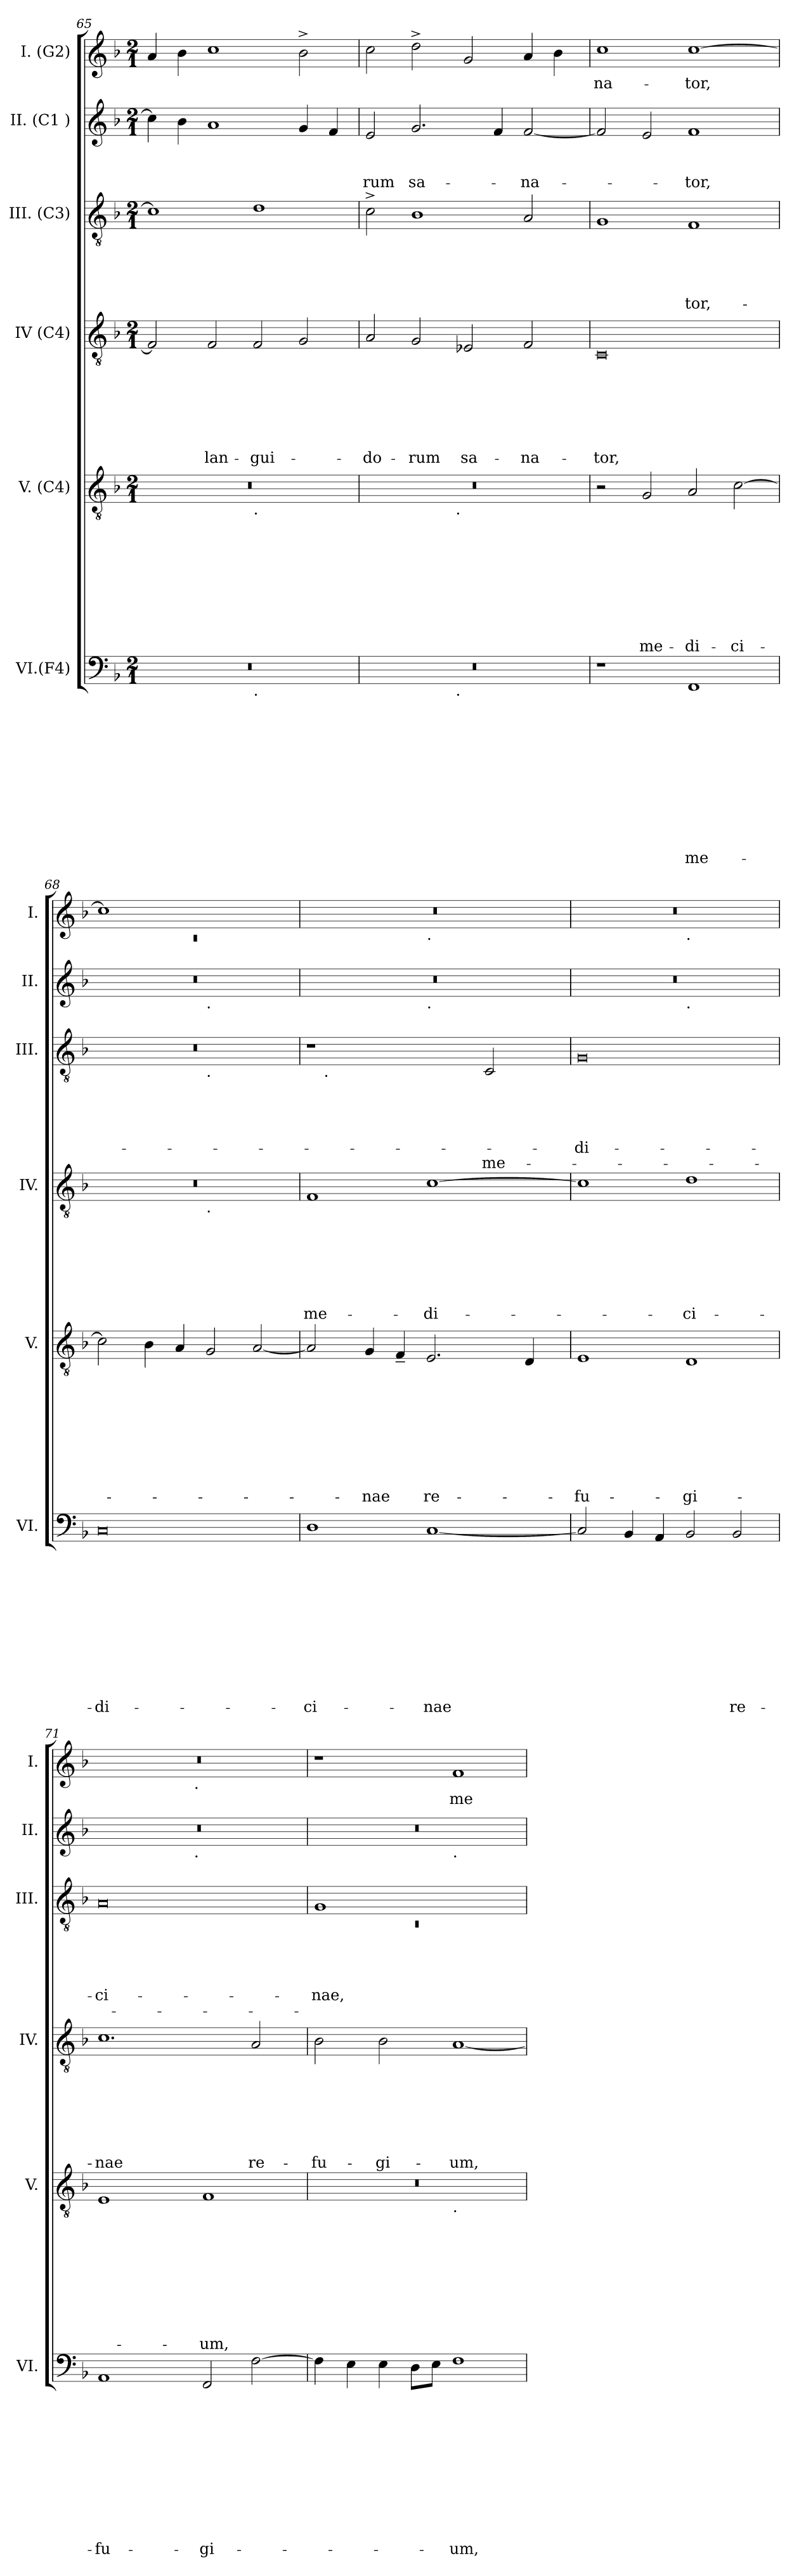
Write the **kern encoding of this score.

**kern	**text	**text	**text	**text	**text	**text	**text	**text	**text	**text	**text	**kern	**text	**text	**text	**text	**text	**text	**text	**text	**text	**kern	**text	**text	**text	**text	**text	**text	**text	**kern	**text	**text	**text	**text	**text	**text	**kern	**text	**text	**text	**kern	**text
*part6	*part6	*part6	*part6	*part6	*part6	*part6	*part6	*part6	*part6	*part6	*part6	*part5	*part5	*part5	*part5	*part5	*part5	*part5	*part5	*part5	*part5	*part4	*part4	*part4	*part4	*part4	*part4	*part4	*part4	*part3	*part3	*part3	*part3	*part3	*part3	*part3	*part2	*part2	*part2	*part2	*part1	*part1
*staff6	*staff6	*staff6	*staff6	*staff6	*staff6	*staff6	*staff6	*staff6	*staff6	*staff6	*staff6	*staff5	*staff5	*staff5	*staff5	*staff5	*staff5	*staff5	*staff5	*staff5	*staff5	*staff4	*staff4	*staff4	*staff4	*staff4	*staff4	*staff4	*staff4	*staff3	*staff3	*staff3	*staff3	*staff3	*staff3	*staff3	*staff2	*staff2	*staff2	*staff2	*staff1	*staff1
*I"VI.(F4)	*	*	*	*	*	*	*	*	*	*	*	*I"V. (C4)	*	*	*	*	*	*	*	*	*	*I"IV (C4)	*	*	*	*	*	*	*	*I"III. (C3)	*	*	*	*	*	*	*I"II. (C1 )	*	*	*	*I"I. (G2)	*
*I'VI.	*	*	*	*	*	*	*	*	*	*	*	*I'V.	*	*	*	*	*	*	*	*	*	*I'IV.	*	*	*	*	*	*	*	*I'III.	*	*	*	*	*	*	*I'II.	*	*	*	*I'I.	*
*clefF4	*	*	*	*	*	*	*	*	*	*	*	*clefGv2	*	*	*	*	*	*	*	*	*	*clefGv2	*	*	*	*	*	*	*	*clefGv2	*	*	*	*	*	*	*clefG2	*	*	*	*clefG2	*
*k[b-]	*	*	*	*	*	*	*	*	*	*	*	*k[b-]	*	*	*	*	*	*	*	*	*	*k[b-]	*	*	*	*	*	*	*	*k[b-]	*	*	*	*	*	*	*k[b-]	*	*	*	*k[b-]	*
*F:	*	*	*	*	*	*	*	*	*	*	*	*F:	*	*	*	*	*	*	*	*	*	*F:	*	*	*	*	*	*	*	*F:	*	*	*	*	*	*	*F:	*	*	*	*F:	*
*M2/1	*	*	*	*	*	*	*	*	*	*	*	*M2/1	*	*	*	*	*	*	*	*	*	*M2/1	*	*	*	*	*	*	*	*M2/1	*	*	*	*	*	*	*M2/1	*	*	*	*M2/1	*
=65	=65	=65	=65	=65	=65	=65	=65	=65	=65	=65	=65	=65	=65	=65	=65	=65	=65	=65	=65	=65	=65	=65	=65	=65	=65	=65	=65	=65	=65	=65	=65	=65	=65	=65	=65	=65	=65	=65	=65	=65	=65	=65
*^	*	*	*	*	*	*	*	*	*	*	*	*^	*	*	*	*	*	*	*	*	*	*	*	*	*	*	*	*	*	*	*	*	*	*	*	*	*	*	*	*	*	*
0r	1ryy	.	.	.	.	.	.	.	.	.	.	.	0r	1ryy	.	.	.	.	.	.	.	.	.	2F/]	.	.	.	.	.	.	.	1c]	.	.	.	.	.	.	4cc\]	.	.	.	4a/	.
.	.	.	.	.	.	.	.	.	.	.	.	.	.	.	.	.	.	.	.	.	.	.	.	.	.	.	.	.	.	.	.	.	.	.	.	.	.	.	4b-\	.	.	.	4b-\	.
!	!	!	!	!	!	!	!	!	!	!	!	!	!	!	!	!	!	!	!	!	!	!	!	!	!	!	!	!	!	!	!LO:LY:b	!	!	!	!	!	!	!	!	!	!	!	!	!
.	.	.	.	.	.	.	.	.	.	.	.	.	.	.	.	.	.	.	.	.	.	.	.	2F/	.	.	.	.	.	.	lan-	.	.	.	.	.	.	.	1a	.	.	.	1cc	.
!	!	!	!	!	!	!	!	!	!	!	!	!	!	!LO:TX:b:t=.	!	!	!	!	!	!	!	!	!	!	!	!	!	!	!	!	!	!	!	!	!	!	!	!	!	!	!	!	!	!
!	!LO:TX:b:t=.	!	!	!	!	!	!	!	!	!	!	!	!	!	!	!	!	!	!	!	!	!	!	!	!	!	!	!	!	!	!	!	!	!	!	!	!	!	!	!	!	!	!	!
!	!	!	!	!	!	!	!	!	!	!	!	!	!	!	!	!	!	!	!	!	!	!	!	!	!	!	!	!	!	!	!LO:LY:b	!	!	!	!	!	!	!	!	!	!	!	!	!
.	1ryy	.	.	.	.	.	.	.	.	.	.	.	.	1ryy	.	.	.	.	.	.	.	.	.	2F/	.	.	.	.	.	.	-gui-	1d	.	.	.	.	.	.	.	.	.	.	.	.
.	.	.	.	.	.	.	.	.	.	.	.	.	.	.	.	.	.	.	.	.	.	.	.	2G/	.	.	.	.	.	.	.	.	.	.	.	.	.	.	4g/	.	.	.	2b-^>\	.
.	.	.	.	.	.	.	.	.	.	.	.	.	.	.	.	.	.	.	.	.	.	.	.	.	.	.	.	.	.	.	.	.	.	.	.	.	.	.	4f/	.	.	.	.	.
=66	=66	=66	=66	=66	=66	=66	=66	=66	=66	=66	=66	=66	=66	=66	=66	=66	=66	=66	=66	=66	=66	=66	=66	=66	=66	=66	=66	=66	=66	=66	=66	=66	=66	=66	=66	=66	=66	=66	=66	=66	=66	=66	=66	=66
!	!	!	!	!	!	!	!	!	!	!	!	!	!	!	!	!	!	!	!	!	!	!	!	!	!	!	!	!	!	!	!LO:LY:b	!	!	!	!	!	!	!	!	!	!	!LO:LY:b	!	!
0r	2ryy	.	.	.	.	.	.	.	.	.	.	.	0r	2ryy	.	.	.	.	.	.	.	.	.	2A/	.	.	.	.	.	.	-do-	2c^>\	.	.	.	.	.	.	2e/	.	.	-rum	2cc\	.
!	!	!	!	!	!	!	!	!	!	!	!	!	!	!	!	!	!	!	!	!	!	!	!	!	!	!	!	!	!	!	!LO:LY:b	!	!	!	!	!	!	!	!	!	!	!LO:LY:b	!	!
.	4...ryy	.	.	.	.	.	.	.	.	.	.	.	.	4...ryy	.	.	.	.	.	.	.	.	.	2G/	.	.	.	.	.	.	-rum	1B-	.	.	.	.	.	.	2.g/	.	.	sa-	2dd^>\	.
!	!	!	!	!	!	!	!	!	!	!	!	!	!	!LO:TX:b:t=.	!	!	!	!	!	!	!	!	!	!	!	!	!	!	!	!	!	!	!	!	!	!	!	!	!	!	!	!	!	!
!	!LO:TX:b:t=.	!	!	!	!	!	!	!	!	!	!	!	!	!	!	!	!	!	!	!	!	!	!	!	!	!	!	!	!	!	!	!	!	!	!	!	!	!	!	!	!	!	!	!
.	1ryy	.	.	.	.	.	.	.	.	.	.	.	.	1ryy	.	.	.	.	.	.	.	.	.	.	.	.	.	.	.	.	.	.	.	.	.	.	.	.	.	.	.	.	.	.
!	!	!	!	!	!	!	!	!	!	!	!	!	!	!	!	!	!	!	!	!	!	!	!	!	!	!	!	!	!	!	!LO:LY:b	!	!	!	!	!	!	!	!	!	!	!	!	!
.	.	.	.	.	.	.	.	.	.	.	.	.	.	.	.	.	.	.	.	.	.	.	.	2E-X/	.	.	.	.	.	.	sa-	.	.	.	.	.	.	.	.	.	.	.	2g/	.
.	.	.	.	.	.	.	.	.	.	.	.	.	.	.	.	.	.	.	.	.	.	.	.	.	.	.	.	.	.	.	.	.	.	.	.	.	.	.	4f/	.	.	.	.	.
!	!	!	!	!	!	!	!	!	!	!	!	!	!	!	!	!	!	!	!	!	!	!	!	!	!	!	!	!	!	!	!LO:LY:b	!	!	!	!	!	!	!	!	!	!	!LO:LY:b	!	!
.	.	.	.	.	.	.	.	.	.	.	.	.	.	.	.	.	.	.	.	.	.	.	.	2F/	.	.	.	.	.	.	-na-	2A/	.	.	.	.	.	.	[<2f/	.	.	-na-	4a/	.
.	.	.	.	.	.	.	.	.	.	.	.	.	.	.	.	.	.	.	.	.	.	.	.	.	.	.	.	.	.	.	.	.	.	.	.	.	.	.	.	.	.	.	4b-\	.
.	32ryy	.	.	.	.	.	.	.	.	.	.	.	.	32ryy	.	.	.	.	.	.	.	.	.	.	.	.	.	.	.	.	.	.	.	.	.	.	.	.	.	.	.	.	.	.
!!LO:LB:g=z
=67	=67	=67	=67	=67	=67	=67	=67	=67	=67	=67	=67	=67	=67	=67	=67	=67	=67	=67	=67	=67	=67	=67	=67	=67	=67	=67	=67	=67	=67	=67	=67	=67	=67	=67	=67	=67	=67	=67	=67	=67	=67	=67	=67	=67
!	!	!	!	!	!	!	!	!	!	!	!	!	!	!	!	!	!	!	!	!	!	!	!	!	!	!	!	!	!	!	!LO:LY:b	!	!	!	!	!	!	!	!	!	!	!	!	!LO:LY:b
*v	*v	*	*	*	*	*	*	*	*	*	*	*	*	*	*	*	*	*	*	*	*	*	*	*	*	*	*	*	*	*	*	*	*	*	*	*	*	*	*	*	*	*	*	*
*	*	*	*	*	*	*	*	*	*	*	*	*v	*v	*	*	*	*	*	*	*	*	*	*	*	*	*	*	*	*	*	*	*	*	*	*	*	*	*	*	*	*	*	*
1r	.	.	.	.	.	.	.	.	.	.	.	2r	.	.	.	.	.	.	.	.	.	0C	.	.	.	.	.	.	-tor,	1G	.	.	.	.	.	.	2f/]	.	.	.	1cc	-na-
!	!	!	!	!	!	!	!	!	!	!	!	!	!	!	!	!	!	!	!	!	!LO:LY:b	!	!	!	!	!	!	!	!	!	!	!	!	!	!	!	!	!	!	!	!	!
.	.	.	.	.	.	.	.	.	.	.	.	2G/	.	.	.	.	.	.	.	.	me-	.	.	.	.	.	.	.	.	.	.	.	.	.	.	.	2e/	.	.	.	.	.
!	!	!	!	!	!	!	!	!	!	!	!LO:LY:b	!	!	!	!	!	!	!	!	!	!LO:LY:b	!	!	!	!	!	!	!	!	!	!	!	!	!	!LO:LY:b	!	!	!	!	!LO:LY:b	!	!LO:LY:b
1FF	.	.	.	.	.	.	.	.	.	.	me-	2A/	.	.	.	.	.	.	.	.	-di-	.	.	.	.	.	.	.	.	1F	.	.	.	.	-tor,-	.	1f	.	.	-tor,	[>1cc	-tor,
!	!	!	!	!	!	!	!	!	!	!	!	!	!	!	!	!	!	!	!	!	!LO:LY:b	!	!	!	!	!	!	!	!	!	!	!	!	!	!	!	!	!	!	!	!	!
.	.	.	.	.	.	.	.	.	.	.	.	[>2c\	.	.	.	.	.	.	.	.	-ci-	.	.	.	.	.	.	.	.	.	.	.	.	.	.	.	.	.	.	.	.	.
=68	=68	=68	=68	=68	=68	=68	=68	=68	=68	=68	=68	=68	=68	=68	=68	=68	=68	=68	=68	=68	=68	=68	=68	=68	=68	=68	=68	=68	=68	=68	=68	=68	=68	=68	=68	=68	=68	=68	=68	=68	=68	=68
*	*	*	*	*	*	*	*	*	*	*	*	*	*	*	*	*	*	*	*	*	*	*	*	*	*	*	*	*	*	*	*	*	*	*	*	*	*	*	*	*	*^	*
!	!	!	!	!	!	!	!	!	!	!	!LO:LY:b:rj	!	!	!	!	!	!	!	!	!	!	!	!	!	!	!	!	!	!	!	!	!	!	!	!	!	!	!	!	!	!	!LO:N:vis=1	!
*	*	*	*	*	*	*	*	*	*	*	*	*	*	*	*	*	*	*	*	*	*	*^	*	*	*	*	*	*	*	*^	*	*	*	*	*	*	*^	*	*	*	*	*	*
0C	.	.	.	.	.	.	.	.	.	.	-di-	2c\]	.	.	.	.	.	.	.	.	.	0r	1ryy	.	.	.	.	.	.	.	0r	1ryy	.	.	.	.	.	.	0r	1ryy	.	.	.	1cc]	0rc	.
.	.	.	.	.	.	.	.	.	.	.	.	4B-\	.	.	.	.	.	.	.	.	.	.	.	.	.	.	.	.	.	.	.	.	.	.	.	.	.	.	.	.	.	.	.	.	.	.
.	.	.	.	.	.	.	.	.	.	.	.	4A/	.	.	.	.	.	.	.	.	.	.	.	.	.	.	.	.	.	.	.	.	.	.	.	.	.	.	.	.	.	.	.	.	.	.
!	!	!	!	!	!	!	!	!	!	!	!	!	!	!	!	!	!	!	!	!	!	!	!	!	!	!	!	!	!	!	!	!	!	!	!	!	!	!	!	!LO:TX:b:t=.	!	!	!	!	!	!
!	!	!	!	!	!	!	!	!	!	!	!	!	!	!	!	!	!	!	!	!	!	!	!	!	!	!	!	!	!	!	!	!LO:TX:b:t=.	!	!	!	!	!	!	!	!	!	!	!	!	!	!
!	!	!	!	!	!	!	!	!	!	!	!	!	!	!	!	!	!	!	!	!	!	!	!LO:TX:b:t=.	!	!	!	!	!	!	!	!	!	!	!	!	!	!	!	!	!	!	!	!	!	!	!
.	.	.	.	.	.	.	.	.	.	.	.	2G/	.	.	.	.	.	.	.	.	.	.	1ryy	.	.	.	.	.	.	.	.	1ryy	.	.	.	.	.	.	.	1ryy	.	.	.	1ryy	.	.
.	.	.	.	.	.	.	.	.	.	.	.	[<2A/	.	.	.	.	.	.	.	.	.	.	.	.	.	.	.	.	.	.	.	.	.	.	.	.	.	.	.	.	.	.	.	.	.	.
=69	=69	=69	=69	=69	=69	=69	=69	=69	=69	=69	=69	=69	=69	=69	=69	=69	=69	=69	=69	=69	=69	=69	=69	=69	=69	=69	=69	=69	=69	=69	=69	=69	=69	=69	=69	=69	=69	=69	=69	=69	=69	=69	=69	=69	=69	=69
!	!	!	!	!	!	!	!	!	!	!	!LO:LY:b	!	!	!	!	!	!	!	!	!	!	!	!	!	!	!	!	!	!	!LO:LY:b	!	!	!	!	!	!	!	!	!	!	!	!	!	!	!	!
*	*	*	*	*	*	*	*	*	*	*	*	*	*	*	*	*	*	*	*	*	*	*v	*v	*	*	*	*	*	*	*	*	*	*	*	*	*	*	*	*	*	*	*	*	*	*	*
1D	.	.	.	.	.	.	.	.	.	.	-ci-	2A/]	.	.	.	.	.	.	.	.	.	1F	.	.	.	.	.	.	me-	1r	16.ryy	.	.	.	.	.	.	0r	1ryy	.	.	.	0r	1ryy	.
!	!	!	!	!	!	!	!	!	!	!	!	!	!	!	!	!	!	!	!	!	!	!	!	!	!	!	!	!	!	!	!LO:TX:b:t=.	!	!	!	!	!	!	!	!	!	!	!	!	!	!
.	.	.	.	.	.	.	.	.	.	.	.	.	.	.	.	.	.	.	.	.	.	.	.	.	.	.	.	.	.	.	1ryy	.	.	.	.	.	.	.	.	.	.	.	.	.	.
!	!	!	!	!	!	!	!	!	!	!	!	!	!	!	!	!	!	!	!	!	!LO:LY:b	!	!	!	!	!	!	!	!	!	!	!	!	!	!	!	!	!	!	!	!	!	!	!	!
.	.	.	.	.	.	.	.	.	.	.	.	4G/	.	.	.	.	.	.	.	.	-nae	.	.	.	.	.	.	.	.	.	.	.	.	.	.	.	.	.	.	.	.	.	.	.	.
.	.	.	.	.	.	.	.	.	.	.	.	4F~</	.	.	.	.	.	.	.	.	.	.	.	.	.	.	.	.	.	.	.	.	.	.	.	.	.	.	.	.	.	.	.	.	.
!	!	!	!	!	!	!	!	!	!	!	!	!	!	!	!	!	!	!	!	!	!	!	!	!	!	!	!	!	!	!	!	!	!	!	!	!	!	!	!	!	!	!	!	!LO:TX:b:t=.	!
!	!	!	!	!	!	!	!	!	!	!	!	!	!	!	!	!	!	!	!	!	!	!	!	!	!	!	!	!	!	!	!	!	!	!	!	!	!	!	!LO:TX:b:t=.	!	!	!	!	!	!
!	!	!	!	!	!	!	!	!	!	!	!LO:LY:b	!	!	!	!	!	!	!	!	!	!LO:LY:b	!	!	!	!	!	!	!	!LO:LY:b	!	!	!	!	!	!	!	!	!	!	!	!	!	!	!	!
[<1C	.	.	.	.	.	.	.	.	.	.	-nae	2.E/	.	.	.	.	.	.	.	.	re-	[>1c	.	.	.	.	.	.	-di-	2ryy	.	.	.	.	.	.	.	.	1ryy	.	.	.	.	1ryy	.
.	.	.	.	.	.	.	.	.	.	.	.	.	.	.	.	.	.	.	.	.	.	.	.	.	.	.	.	.	.	.	2ryy	.	.	.	.	.	.	.	.	.	.	.	.	.	.
!	!	!	!	!	!	!	!	!	!	!	!	!	!	!	!	!	!	!	!	!	!	!	!	!	!	!	!	!	!	!	!	!	!	!	!	!	!LO:LY:b	!	!	!	!	!	!	!	!
.	.	.	.	.	.	.	.	.	.	.	.	.	.	.	.	.	.	.	.	.	.	.	.	.	.	.	.	.	.	2C/	.	.	.	.	.	.	me-	.	.	.	.	.	.	.	.
.	.	.	.	.	.	.	.	.	.	.	.	.	.	.	.	.	.	.	.	.	.	.	.	.	.	.	.	.	.	.	4ryy	.	.	.	.	.	.	.	.	.	.	.	.	.	.
.	.	.	.	.	.	.	.	.	.	.	.	4D/	.	.	.	.	.	.	.	.	.	.	.	.	.	.	.	.	.	.	.	.	.	.	.	.	.	.	.	.	.	.	.	.	.
.	.	.	.	.	.	.	.	.	.	.	.	.	.	.	.	.	.	.	.	.	.	.	.	.	.	.	.	.	.	.	8ryy	.	.	.	.	.	.	.	.	.	.	.	.	.	.
.	.	.	.	.	.	.	.	.	.	.	.	.	.	.	.	.	.	.	.	.	.	.	.	.	.	.	.	.	.	.	32ryy	.	.	.	.	.	.	.	.	.	.	.	.	.	.
=70	=70	=70	=70	=70	=70	=70	=70	=70	=70	=70	=70	=70	=70	=70	=70	=70	=70	=70	=70	=70	=70	=70	=70	=70	=70	=70	=70	=70	=70	=70	=70	=70	=70	=70	=70	=70	=70	=70	=70	=70	=70	=70	=70	=70	=70
!	!	!	!	!	!	!	!	!	!	!	!	!	!	!	!	!	!	!	!	!	!LO:LY:b	!	!	!	!	!	!	!	!	!	!	!	!	!	!	!LO:LY:b:rj	!	!	!	!	!	!	!	!	!
*	*	*	*	*	*	*	*	*	*	*	*	*	*	*	*	*	*	*	*	*	*	*	*	*	*	*	*	*	*	*v	*v	*	*	*	*	*	*	*	*	*	*	*	*	*	*
2C/]	.	.	.	.	.	.	.	.	.	.	.	1E	.	.	.	.	.	.	.	.	-fu-	1c]	.	.	.	.	.	.	.	0G	.	.	.	.	-di-	.	0r	1ryy	.	.	.	0r	1ryy	.
4BB-/	.	.	.	.	.	.	.	.	.	.	.	.	.	.	.	.	.	.	.	.	.	.	.	.	.	.	.	.	.	.	.	.	.	.	.	.	.	.	.	.	.	.	.	.
4AA/	.	.	.	.	.	.	.	.	.	.	.	.	.	.	.	.	.	.	.	.	.	.	.	.	.	.	.	.	.	.	.	.	.	.	.	.	.	.	.	.	.	.	.	.
!	!	!	!	!	!	!	!	!	!	!	!	!	!	!	!	!	!	!	!	!	!	!	!	!	!	!	!	!	!	!	!	!	!	!	!	!	!	!	!	!	!	!	!LO:TX:b:t=.	!
!	!	!	!	!	!	!	!	!	!	!	!	!	!	!	!	!	!	!	!	!	!	!	!	!	!	!	!	!	!	!	!	!	!	!	!	!	!	!LO:TX:b:t=.	!	!	!	!	!	!
!	!	!	!	!	!	!	!	!	!	!	!	!	!	!	!	!	!	!	!	!	!LO:LY:b	!	!	!	!	!	!	!	!LO:LY:b	!	!	!	!	!	!	!	!	!	!	!	!	!	!	!
2BB-/	.	.	.	.	.	.	.	.	.	.	.	1D	.	.	.	.	.	.	.	.	-gi-	1d	.	.	.	.	.	.	-ci-	.	.	.	.	.	.	.	.	1ryy	.	.	.	.	1ryy	.
!	!	!	!	!	!	!	!	!	!	!	!LO:LY:b	!	!	!	!	!	!	!	!	!	!	!	!	!	!	!	!	!	!	!	!	!	!	!	!	!	!	!	!	!	!	!	!	!
2BB-/	.	.	.	.	.	.	.	.	.	.	re-	.	.	.	.	.	.	.	.	.	.	.	.	.	.	.	.	.	.	.	.	.	.	.	.	.	.	.	.	.	.	.	.	.
=71	=71	=71	=71	=71	=71	=71	=71	=71	=71	=71	=71	=71	=71	=71	=71	=71	=71	=71	=71	=71	=71	=71	=71	=71	=71	=71	=71	=71	=71	=71	=71	=71	=71	=71	=71	=71	=71	=71	=71	=71	=71	=71	=71	=71
!	!	!	!	!	!	!	!	!	!	!	!LO:LY:b	!	!	!	!	!	!	!	!	!	!	!	!	!	!	!	!	!	!LO:LY:b	!	!	!	!	!	!LO:LY:b:rj	!	!	!	!	!	!	!	!	!
1AA	.	.	.	.	.	.	.	.	.	.	-fu-	1E	.	.	.	.	.	.	.	.	.	1.c	.	.	.	.	.	.	-nae	0A	.	.	.	.	-ci-	.	0r	2ryy	.	.	.	0r	2ryy	.
.	.	.	.	.	.	.	.	.	.	.	.	.	.	.	.	.	.	.	.	.	.	.	.	.	.	.	.	.	.	.	.	.	.	.	.	.	.	4...ryy	.	.	.	.	4...ryy	.
!	!	!	!	!	!	!	!	!	!	!	!	!	!	!	!	!	!	!	!	!	!	!	!	!	!	!	!	!	!	!	!	!	!	!	!	!	!	!	!	!	!	!	!LO:TX:b:t=.	!
!	!	!	!	!	!	!	!	!	!	!	!	!	!	!	!	!	!	!	!	!	!	!	!	!	!	!	!	!	!	!	!	!	!	!	!	!	!	!LO:TX:b:t=.	!	!	!	!	!	!
.	.	.	.	.	.	.	.	.	.	.	.	.	.	.	.	.	.	.	.	.	.	.	.	.	.	.	.	.	.	.	.	.	.	.	.	.	.	1ryy	.	.	.	.	1ryy	.
!	!	!	!	!	!	!	!	!	!	!	!LO:LY:b	!	!	!	!	!	!	!	!	!	!LO:LY:b	!	!	!	!	!	!	!	!	!	!	!	!	!	!	!	!	!	!	!	!	!	!	!
2FF/	.	.	.	.	.	.	.	.	.	.	-gi-	1F	.	.	.	.	.	.	.	.	-um,	.	.	.	.	.	.	.	.	.	.	.	.	.	.	.	.	.	.	.	.	.	.	.
!	!	!	!	!	!	!	!	!	!	!	!	!	!	!	!	!	!	!	!	!	!	!	!	!	!	!	!	!	!LO:LY:b	!	!	!	!	!	!	!	!	!	!	!	!	!	!	!
[<2F\	.	.	.	.	.	.	.	.	.	.	.	.	.	.	.	.	.	.	.	.	.	2A/	.	.	.	.	.	.	re-	.	.	.	.	.	.	.	.	.	.	.	.	.	.	.
.	.	.	.	.	.	.	.	.	.	.	.	.	.	.	.	.	.	.	.	.	.	.	.	.	.	.	.	.	.	.	.	.	.	.	.	.	.	32ryy	.	.	.	.	32ryy	.
!!LO:LB:g=z
=72	=72	=72	=72	=72	=72	=72	=72	=72	=72	=72	=72	=72	=72	=72	=72	=72	=72	=72	=72	=72	=72	=72	=72	=72	=72	=72	=72	=72	=72	=72	=72	=72	=72	=72	=72	=72	=72	=72	=72	=72	=72	=72	=72	=72
*	*	*	*	*	*	*	*	*	*	*	*	*	*	*	*	*	*	*	*	*	*	*	*	*	*	*	*	*	*	*^	*	*	*	*	*	*	*	*	*	*	*	*	*	*
!	!	!	!	!	!	!	!	!	!	!	!	!	!	!	!	!	!	!	!	!	!	!	!	!	!	!	!	!	!LO:LY:b	!	!LO:N:vis=1	!	!	!	!	!LO:LY:b	!	!	!	!	!	!	!	!	!
*	*	*	*	*	*	*	*	*	*	*	*	*^	*	*	*	*	*	*	*	*	*	*	*	*	*	*	*	*	*	*	*	*	*	*	*	*	*	*	*	*	*	*	*v	*v	*
4F\]	.	.	.	.	.	.	.	.	.	.	.	0r	1ryy	.	.	.	.	.	.	.	.	.	2B-\	.	.	.	.	.	.	-fu-	1G	0rC	.	.	.	.	-nae,	.	0r	1ryy	.	.	.	1r	.
4E\	.	.	.	.	.	.	.	.	.	.	.	.	.	.	.	.	.	.	.	.	.	.	.	.	.	.	.	.	.	.	.	.	.	.	.	.	.	.	.	.	.	.	.	.	.
!	!	!	!	!	!	!	!	!	!	!	!	!	!	!	!	!	!	!	!	!	!	!	!	!	!	!	!	!	!	!LO:LY:b	!	!	!	!	!	!	!	!	!	!	!	!	!	!	!
4E\	.	.	.	.	.	.	.	.	.	.	.	.	.	.	.	.	.	.	.	.	.	.	2B-\	.	.	.	.	.	.	-gi-	.	.	.	.	.	.	.	.	.	.	.	.	.	.	.
8D\L	.	.	.	.	.	.	.	.	.	.	.	.	.	.	.	.	.	.	.	.	.	.	.	.	.	.	.	.	.	.	.	.	.	.	.	.	.	.	.	.	.	.	.	.	.
8E\J	.	.	.	.	.	.	.	.	.	.	.	.	.	.	.	.	.	.	.	.	.	.	.	.	.	.	.	.	.	.	.	.	.	.	.	.	.	.	.	.	.	.	.	.	.
!	!	!	!	!	!	!	!	!	!	!	!	!	!	!	!	!	!	!	!	!	!	!	!	!	!	!	!	!	!	!	!	!	!	!	!	!	!	!	!	!LO:TX:b:t=.	!	!	!	!	!
!	!	!	!	!	!	!	!	!	!	!	!	!	!LO:TX:b:t=.	!	!	!	!	!	!	!	!	!	!	!	!	!	!	!	!	!	!	!	!	!	!	!	!	!	!	!	!	!	!	!	!
!	!	!	!	!	!	!	!	!	!	!	!LO:LY:b	!	!	!	!	!	!	!	!	!	!	!	!	!	!	!	!	!	!	!LO:LY:b	!	!	!	!	!	!	!	!	!	!	!	!	!	!	!LO:LY:b
1F	.	.	.	.	.	.	.	.	.	.	-um,	.	1ryy	.	.	.	.	.	.	.	.	.	[<1A	.	.	.	.	.	.	-um,	1ryy	.	.	.	.	.	.	.	.	1ryy	.	.	.	1f	me-
*	*	*	*	*	*	*	*	*	*	*	*	*	*	*	*	*	*	*	*	*	*	*	*	*	*	*	*	*	*	*	*v	*v	*	*	*	*	*	*	*	*	*	*	*	*	*
*	*	*	*	*	*	*	*	*	*	*	*	*v	*v	*	*	*	*	*	*	*	*	*	*	*	*	*	*	*	*	*	*	*	*	*	*	*	*	*v	*v	*	*	*	*	*
=	=	=	=	=	=	=	=	=	=	=	=	=	=	=	=	=	=	=	=	=	=	=	=	=	=	=	=	=	=	=	=	=	=	=	=	=	=	=	=	=	=	=
*-	*-	*-	*-	*-	*-	*-	*-	*-	*-	*-	*-	*-	*-	*-	*-	*-	*-	*-	*-	*-	*-	*-	*-	*-	*-	*-	*-	*-	*-	*-	*-	*-	*-	*-	*-	*-	*-	*-	*-	*-	*-	*-
